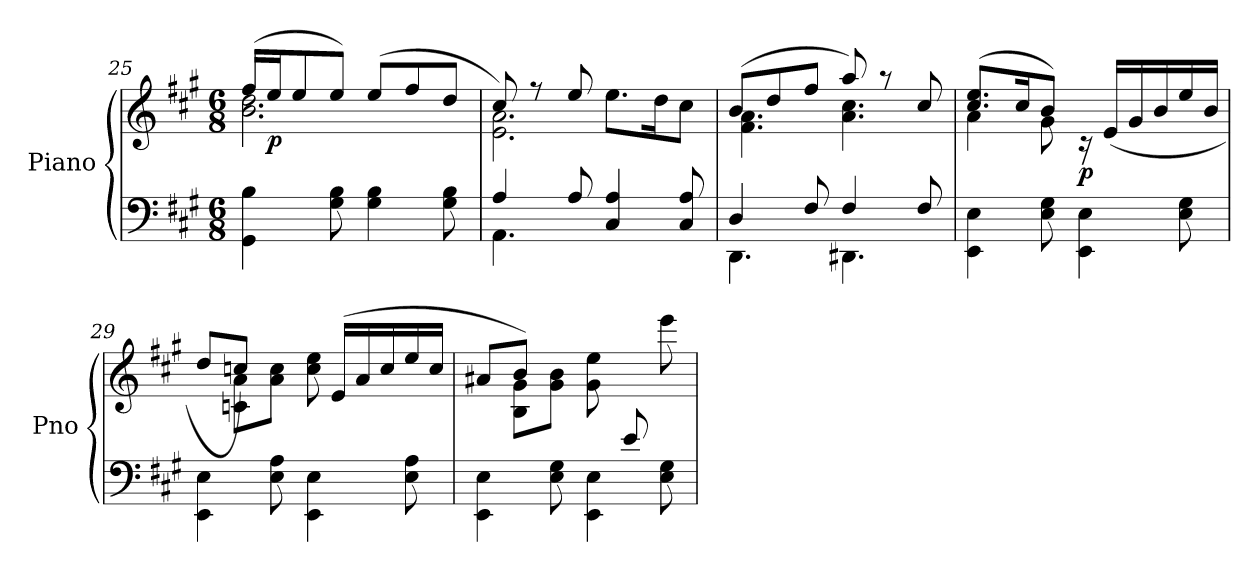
**kern	**kern	**dynam
*part1	*part1	*part1
*staff2	*staff1	*staff1/2
*I"Piano	*	*
*I'Pno	*	*
*clefF4	*clefG2	*
*k[f#c#g#]	*k[f#c#g#]	*
*M6/8	*M6/8	*
=25	=25	=25
*	*^	*
4GG#\ 4B\	(>16ff#/LL	2.b\ 2.dd\	.
!	!	!	!LO:DY:b
.	16ee/J	.	p
.	8ee/	.	.
8G#\ 8B\	8ee/J)	.	.
4G#\ 4B\	(>8ee/L	.	.
.	8ff#/	.	.
8G#\ 8B\	8dd/J	.	.
=26	=26	=26	=26
*^	*	*	*
4A/	4.AA\	8cc#/)	2.e\ 2.a\	.
.	.	8r	.	.
8A/	.	8ee/	.	.
4C#/ 4A/	4.ryy	8.ee\L	.	.
.	.	16dd\K	.	.
8C#/ 8A/	.	8cc#\J	.	.
=27	=27	=27	=27	=27
4D/	4.DD\	(>8b/L	4.f#\ 4.a\	.
.	.	8dd/	.	.
8F#/	.	8ff#/J	.	.
4F#/	4.DD#X\	8aa/)	4.a\ 4.cc#\	.
.	.	8r	.	.
8F#/	.	8cc#/	.	.
*v	*v	*	*	*
!!LO:PB:g=z	!!
=28	=28	=28	=28
4EE\ 4E\	(>8.cc#/ 8.ee/L	4a\	.
.	16cc#/K	.	.
8E\ 8G#\	8b/J)	8g#\	.
!	!	!	!LO:DY:b
4EE\ 4E\	16rc	4.ryy	p
.	(<16e/LL	.	.
.	16g#/	.	.
.	16b/	.	.
8E\ 8G#\	16ee/	.	.
.	16b/JJ	.	.
=29	=29	=29	=29
4EE\ 4E\	8dd/L	8rgyy	.
.	8ccn/J)	8cn\ 8a\L	.
8E\ 8A\	8rddyy	8a\ 8cc\J	.
4EE\ 4E\	16rddyy	8cc\ 8ee\	.
.	(>16e/LL	.	.
.	16a/	4reyy	.
.	16cc/	.	.
8E\ 8A\	16ee/	.	.
.	16cc/JJ	.	.
=30	=30	=30	=30
*^	*	*	*
4EE\ 4E\	2ryy	8a#X/L	8reyy	.
.	.	8b/J)	8B\ 8g#\L	.
8E\ 8G#\	.	8rddyy	8g#\ 8b\J	.
4EE\ 4E\	.	4rddyy	8g#\ 8ee\	.
.	8e/	.	4ryy	.
8E\ 8G#\	8ryy	8eee\	.	.
*v	*v	*	*	*
*	*v	*v	*
=	=	=
*-	*-	*-
